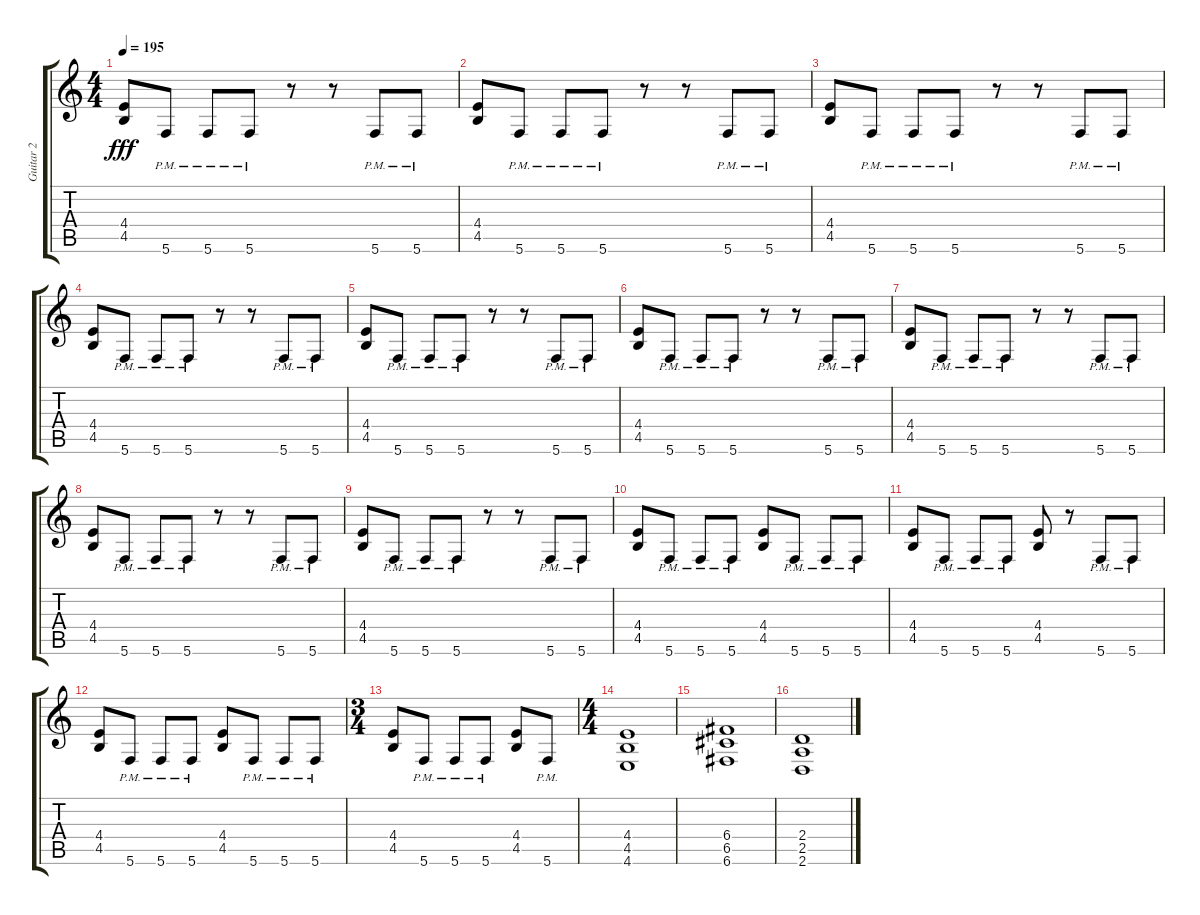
\track ("Guitar 2" "Guitar 2") {instrument distortionguitar}
\staff {score tabs}
\tuning (D4 A3 F3 C3 G2 C2) {hide}
\ts (4 4)
\tempo 195
\clef g2
\ks c
(4.4 4.5).8{dy fff} 5.6{pm}.8 5.6{pm}.8 5.6{pm}.8 r.8 r.8 5.6{pm}.8 5.6{pm}.8 |
(4.4 4.5).8 5.6{pm}.8 5.6{pm}.8 5.6{pm}.8 r.8 r.8 5.6{pm}.8 5.6{pm}.8 |
(4.4 4.5).8 5.6{pm}.8 5.6{pm}.8 5.6{pm}.8 r.8 r.8 5.6{pm}.8 5.6{pm}.8 |
(4.4 4.5).8 5.6{pm}.8 5.6{pm}.8 5.6{pm}.8 r.8 r.8 5.6{pm}.8 5.6{pm}.8 |
(4.4 4.5).8 5.6{pm}.8 5.6{pm}.8 5.6{pm}.8 r.8 r.8 5.6{pm}.8 5.6{pm}.8 |
(4.4 4.5).8 5.6{pm}.8 5.6{pm}.8 5.6{pm}.8 r.8 r.8 5.6{pm}.8 5.6{pm}.8 |
(4.4 4.5).8 5.6{pm}.8 5.6{pm}.8 5.6{pm}.8 r.8 r.8 5.6{pm}.8 5.6{pm}.8 |
(4.4 4.5).8 5.6{pm}.8 5.6{pm}.8 5.6{pm}.8 r.8 r.8 5.6{pm}.8 5.6{pm}.8 |
(4.4 4.5).8 5.6{pm}.8 5.6{pm}.8 5.6{pm}.8 r.8 r.8 5.6{pm}.8 5.6{pm}.8 |
(4.4 4.5).8 5.6{pm}.8 5.6{pm}.8 5.6{pm}.8 (4.4 4.5).8 5.6{pm}.8 5.6{pm}.8 5.6{pm}.8 |
(4.4 4.5).8 5.6{pm}.8 5.6{pm}.8 5.6{pm}.8 (4.4 4.5).8 r.8 5.6{pm}.8 5.6{pm}.8 |
(4.4 4.5).8 5.6{pm}.8 5.6{pm}.8 5.6{pm}.8 (4.4 4.5).8 5.6{pm}.8 5.6{pm}.8 5.6{pm}.8 |
\ts (3 4)
(4.4 4.5).8 5.6{pm}.8 5.6{pm}.8 5.6{pm}.8 (4.4 4.5).8 5.6{pm}.8 |
\ts (4 4)
(4.4 4.5 4.6).1 |
(6.4 6.5 6.6).1 |
(2.4 2.5 2.6).1
